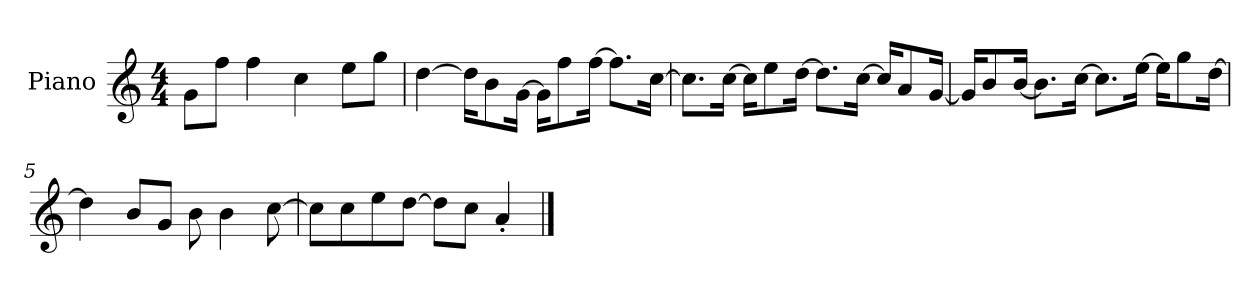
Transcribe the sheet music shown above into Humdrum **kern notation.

**kern
*part1
*staff1
*I"Piano
*I'P-no
*clefG2
*k[]
*M4/4
*MM90
=1
8g\L
8ff\J
4ff\
4cc\
8ee\L
8gg\J
=2
[4dd\
16dd\KL]
8b\
[16g\Jk
16g\KL]
8ff\
[16ff\Jk
8.ff\L]
[16cc\Jk
=3
8.cc\L]
[16cc\Jk
16cc\KL]
8ee\
[16dd\Jk
8.dd\L]
[16cc\Jk
16cc/KL]
8a/
[16g/Jk
=4
16g/KL]
8b/
[16b/Jk
8.b\L]
[16cc\Jk
8.cc\L]
[16ee\Jk
16ee\KL]
8gg\
[16dd\Jk
!!LO:LB:g=z
=5
4dd\]
8b/L
8g/J
8b\
4b\
[8cc\
=6
8cc\L]
8cc\
8ee\
[8dd\J
8dd\L]
8cc\J
4a'/
==
*-
